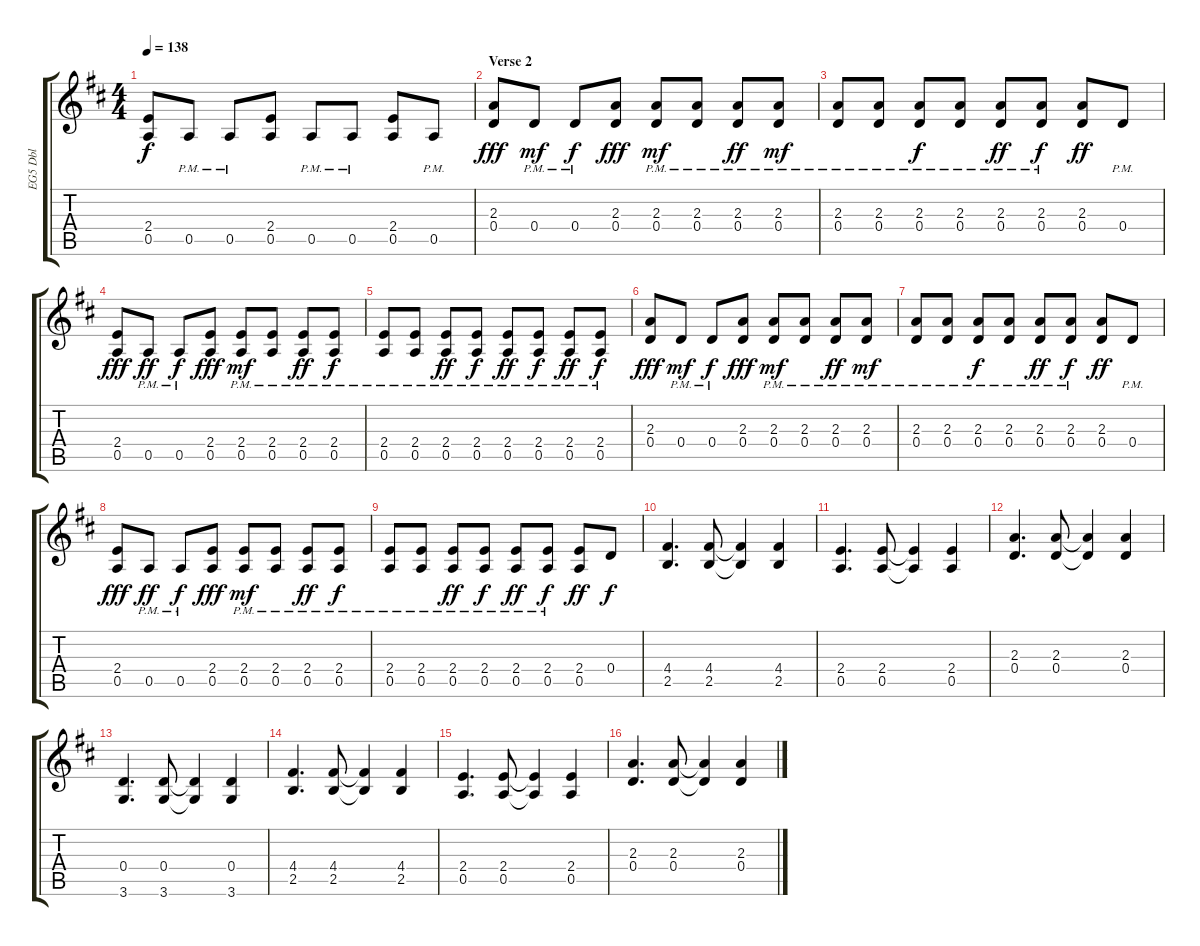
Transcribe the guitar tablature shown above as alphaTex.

\track ("EG5 Dbl" "EG5 Dbl") {instrument electricguitarmuted}
\staff {score tabs}
\tuning (E4 B3 G3 D3 A2 E2) {hide}
\ts (4 4)
\tempo 138
\clef g2
\ks d
(2.4 0.5).8{dy f} 0.5{pm}.8 0.5{pm}.8 (2.4 0.5).8 0.5{pm}.8 0.5{pm}.8 (2.4 0.5).8 0.5{pm}.8 |
\section ("" "Verse 2")
(2.3 0.4).8{dy fff} 0.4{pm}.8{dy mf} 0.4{pm}.8{dy f} (2.3 0.4).8{dy fff} (2.3{pm} 0.4{pm}).8{dy mf} (2.3{pm} 0.4{pm}).8 (2.3{pm} 0.4{pm}).8{dy ff} (2.3{pm} 0.4{pm}).8{dy mf} |
(2.3{pm} 0.4{pm}).8 (2.3{pm} 0.4{pm}).8 (2.3{pm} 0.4{pm}).8{dy f} (2.3{pm} 0.4{pm}).8 (2.3{pm} 0.4{pm}).8{dy ff} (2.3{pm} 0.4{pm}).8{dy f} (2.3 0.4).8{dy ff} 0.4{pm}.8 |
(2.4 0.5).8{dy fff} 0.5{pm}.8{dy ff} 0.5{pm}.8{dy f} (2.4 0.5).8{dy fff} (2.4{pm} 0.5{pm}).8{dy mf} (2.4{pm} 0.5{pm}).8 (2.4{pm} 0.5{pm}).8{dy ff} (2.4{pm} 0.5{pm}).8{dy f} |
(2.4{pm} 0.5{pm}).8 (2.4{pm} 0.5{pm}).8 (2.4{pm} 0.5{pm}).8{dy ff} (2.4{pm} 0.5{pm}).8{dy f} (2.4{pm} 0.5{pm}).8{dy ff} (2.4{pm} 0.5{pm}).8{dy f} (2.4{pm} 0.5{pm}).8{dy ff} (2.4{pm} 0.5{pm}).8{dy f} |
(2.3 0.4).8{dy fff} 0.4{pm}.8{dy mf} 0.4{pm}.8{dy f} (2.3 0.4).8{dy fff} (2.3{pm} 0.4{pm}).8{dy mf} (2.3{pm} 0.4{pm}).8 (2.3{pm} 0.4{pm}).8{dy ff} (2.3{pm} 0.4{pm}).8{dy mf} |
(2.3{pm} 0.4{pm}).8 (2.3{pm} 0.4{pm}).8 (2.3{pm} 0.4{pm}).8{dy f} (2.3{pm} 0.4{pm}).8 (2.3{pm} 0.4{pm}).8{dy ff} (2.3{pm} 0.4{pm}).8{dy f} (2.3 0.4).8{dy ff} 0.4{pm}.8 |
(2.4 0.5).8{dy fff} 0.5{pm}.8{dy ff} 0.5{pm}.8{dy f} (2.4 0.5).8{dy fff} (2.4{pm} 0.5{pm}).8{dy mf} (2.4{pm} 0.5{pm}).8 (2.4{pm} 0.5{pm}).8{dy ff} (2.4{pm} 0.5{pm}).8{dy f} |
(2.4{pm} 0.5{pm}).8 (2.4{pm} 0.5{pm}).8 (2.4{pm} 0.5{pm}).8{dy ff} (2.4{pm} 0.5{pm}).8{dy f} (2.4{pm} 0.5{pm}).8{dy ff} (2.4{pm} 0.5{pm}).8{dy f} (2.4 0.5).8{dy ff} 0.4.8{dy f} |
(4.4 2.5).4{d} (4.4 2.5).8 (4.4{t} 2.5{t}).4 (4.4 2.5).4 |
(2.4 0.5).4{d} (2.4 0.5).8 (2.4{t} 0.5{t}).4 (2.4 0.5).4 |
(2.3 0.4).4{d} (2.3 0.4).8 (2.3{t} 0.4{t}).4 (2.3 0.4).4 |
(0.4 3.6).4{d} (0.4 3.6).8 (0.4{t} 3.6{t}).4 (0.4 3.6).4 |
(4.4 2.5).4{d} (4.4 2.5).8 (4.4{t} 2.5{t}).4 (4.4 2.5).4 |
(2.4 0.5).4{d} (2.4 0.5).8 (2.4{t} 0.5{t}).4 (2.4 0.5).4 |
(2.3 0.4).4{d} (2.3 0.4).8 (2.3{t} 0.4{t}).4 (2.3 0.4).4
